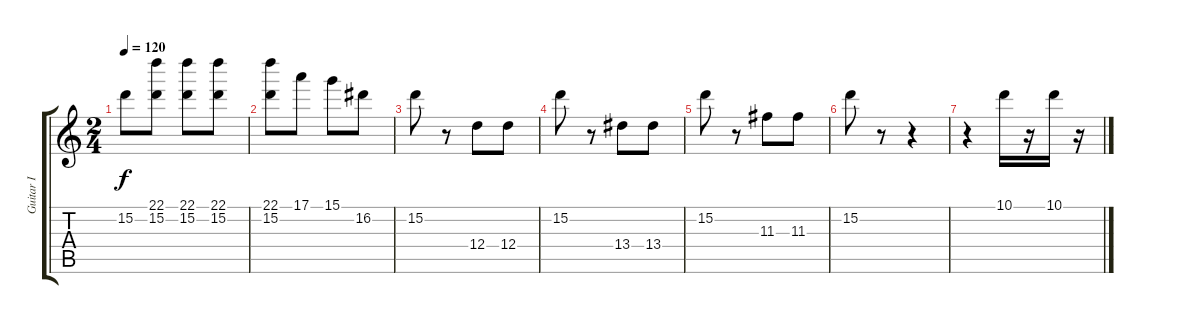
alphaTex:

\track ("Guitar I" "Guitar I") {instrument electricguitarmuted}
\staff {score tabs}
\tuning (E4 B3 G3 D3 A2 E2) {hide}
\ts (2 4)
\tempo 120
\clef g2
\ks c
15.2.8{dy f} (22.1 15.2).8 (22.1 15.2).8 (22.1 15.2).8 |
(22.1 15.2).8 17.1.8 15.1.8 16.2.8 |
15.2.8 r.8 12.4.8 12.4.8 |
15.2.8 r.8 13.4.8 13.4.8 |
15.2.8 r.8 11.3.8 11.3.8 |
15.2.8 r.8 r.4 |
r.4 10.1.16 r.16 10.1.16 r.16
